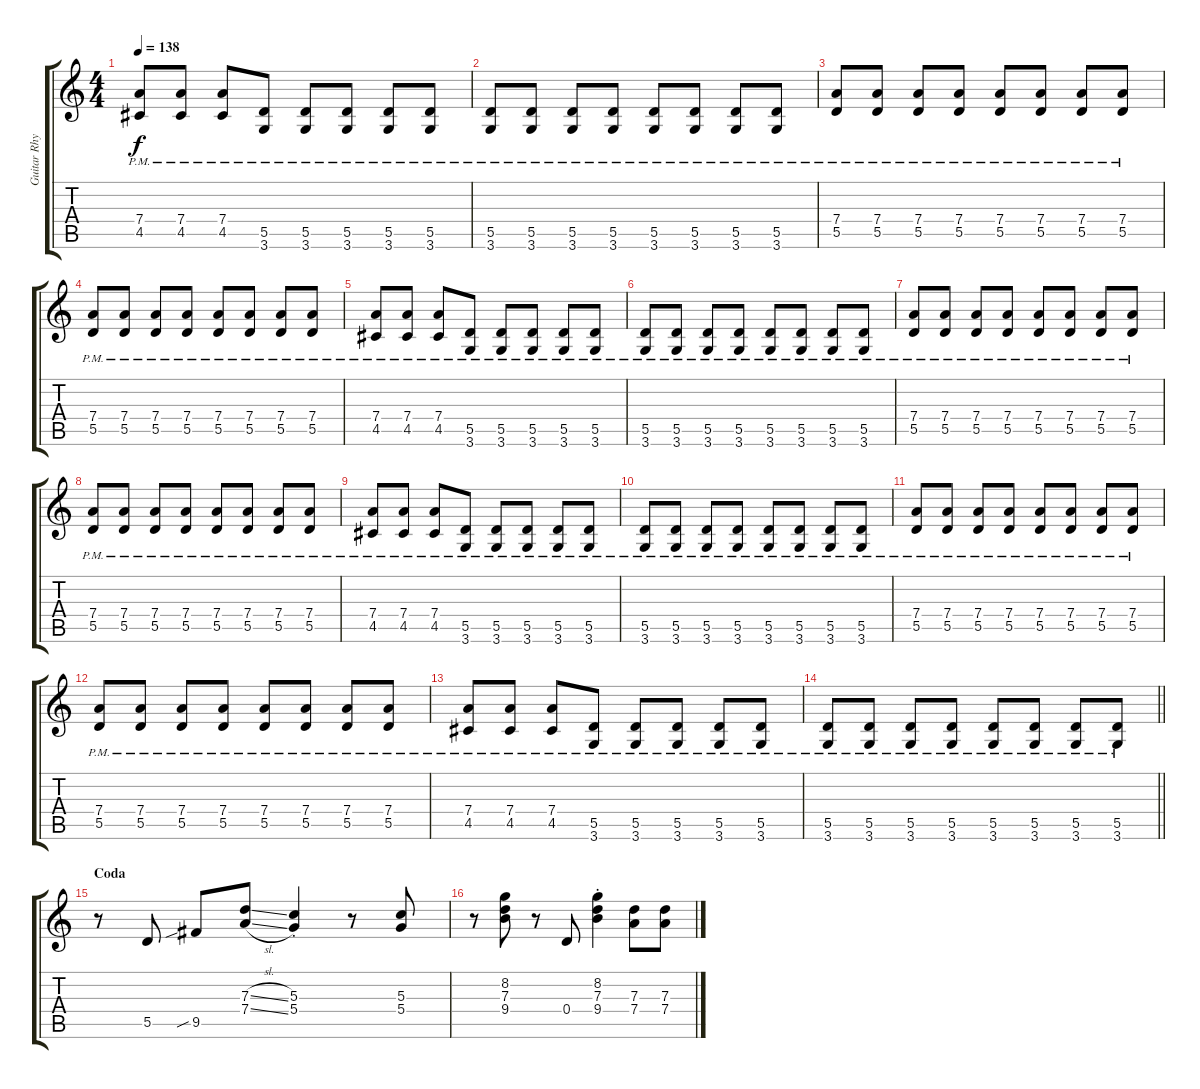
\track ("Guitar Rhythm" "Guitar Rhy") {instrument overdrivenguitar}
\staff {score tabs}
\tuning (E4 B3 G3 D3 A2 E2) {hide}
\ts (4 4)
\tempo 138
\clef g2
\ks c
(7.4{pm} 4.5{pm}).8{dy f} (7.4{pm} 4.5{pm}).8 (7.4{pm} 4.5{pm}).8 (5.5{pm} 3.6{pm}).8 (5.5{pm} 3.6{pm}).8 (5.5{pm} 3.6{pm}).8 (5.5{pm} 3.6{pm}).8 (5.5{pm} 3.6{pm}).8 |
(5.5{pm} 3.6{pm}).8 (5.5{pm} 3.6{pm}).8 (5.5{pm} 3.6{pm}).8 (5.5{pm} 3.6{pm}).8 (5.5{pm} 3.6{pm}).8 (5.5{pm} 3.6{pm}).8 (5.5{pm} 3.6{pm}).8 (5.5{pm} 3.6{pm}).8 |
(7.4{pm} 5.5{pm}).8 (7.4{pm} 5.5{pm}).8 (7.4{pm} 5.5{pm}).8 (7.4{pm} 5.5{pm}).8 (7.4{pm} 5.5{pm}).8 (7.4{pm} 5.5{pm}).8 (7.4{pm} 5.5{pm}).8 (7.4{pm} 5.5{pm}).8 |
(7.4{pm} 5.5{pm}).8 (7.4{pm} 5.5{pm}).8 (7.4{pm} 5.5{pm}).8 (7.4{pm} 5.5{pm}).8 (7.4{pm} 5.5{pm}).8 (7.4{pm} 5.5{pm}).8 (7.4{pm} 5.5{pm}).8 (7.4{pm} 5.5{pm}).8 |
(7.4{pm} 4.5{pm}).8 (7.4{pm} 4.5{pm}).8 (7.4{pm} 4.5{pm}).8 (5.5{pm} 3.6{pm}).8 (5.5{pm} 3.6{pm}).8 (5.5{pm} 3.6{pm}).8 (5.5{pm} 3.6{pm}).8 (5.5{pm} 3.6{pm}).8 |
(5.5{pm} 3.6{pm}).8 (5.5{pm} 3.6{pm}).8 (5.5{pm} 3.6{pm}).8 (5.5{pm} 3.6{pm}).8 (5.5{pm} 3.6{pm}).8 (5.5{pm} 3.6{pm}).8 (5.5{pm} 3.6{pm}).8 (5.5{pm} 3.6{pm}).8 |
(7.4{pm} 5.5{pm}).8 (7.4{pm} 5.5{pm}).8 (7.4{pm} 5.5{pm}).8 (7.4{pm} 5.5{pm}).8 (7.4{pm} 5.5{pm}).8 (7.4{pm} 5.5{pm}).8 (7.4{pm} 5.5{pm}).8 (7.4{pm} 5.5{pm}).8 |
(7.4{pm} 5.5{pm}).8 (7.4{pm} 5.5{pm}).8 (7.4{pm} 5.5{pm}).8 (7.4{pm} 5.5{pm}).8 (7.4{pm} 5.5{pm}).8 (7.4{pm} 5.5{pm}).8 (7.4{pm} 5.5{pm}).8 (7.4{pm} 5.5{pm}).8 |
(7.4{pm} 4.5{pm}).8 (7.4{pm} 4.5{pm}).8 (7.4{pm} 4.5{pm}).8 (5.5{pm} 3.6{pm}).8 (5.5{pm} 3.6{pm}).8 (5.5{pm} 3.6{pm}).8 (5.5{pm} 3.6{pm}).8 (5.5{pm} 3.6{pm}).8 |
(5.5{pm} 3.6{pm}).8 (5.5{pm} 3.6{pm}).8 (5.5{pm} 3.6{pm}).8 (5.5{pm} 3.6{pm}).8 (5.5{pm} 3.6{pm}).8 (5.5{pm} 3.6{pm}).8 (5.5{pm} 3.6{pm}).8 (5.5{pm} 3.6{pm}).8 |
(7.4{pm} 5.5{pm}).8 (7.4{pm} 5.5{pm}).8 (7.4{pm} 5.5{pm}).8 (7.4{pm} 5.5{pm}).8 (7.4{pm} 5.5{pm}).8 (7.4{pm} 5.5{pm}).8 (7.4{pm} 5.5{pm}).8 (7.4{pm} 5.5{pm}).8 |
(7.4{pm} 5.5{pm}).8 (7.4{pm} 5.5{pm}).8 (7.4{pm} 5.5{pm}).8 (7.4{pm} 5.5{pm}).8 (7.4{pm} 5.5{pm}).8 (7.4{pm} 5.5{pm}).8 (7.4{pm} 5.5{pm}).8 (7.4{pm} 5.5{pm}).8 |
(7.4{pm} 4.5{pm}).8 (7.4{pm} 4.5{pm}).8 (7.4{pm} 4.5{pm}).8 (5.5{pm} 3.6{pm}).8 (5.5{pm} 3.6{pm}).8 (5.5{pm} 3.6{pm}).8 (5.5{pm} 3.6{pm}).8 (5.5{pm} 3.6{pm}).8 |
\barLineRight lightlight
(5.5{pm} 3.6{pm}).8 (5.5{pm} 3.6{pm}).8 (5.5{pm} 3.6{pm}).8 (5.5{pm} 3.6{pm}).8 (5.5{pm} 3.6{pm}).8 (5.5{pm} 3.6{pm}).8 (5.5{pm} 3.6{pm}).8 (5.5{pm} 3.6{pm}).8 |
\section ("" "Coda")
r.8 5.5.8 9.5{sib}.8 (7.3{sl} 7.4{sl}).8 (5.3{st} 5.4{st}).4 r.8 (5.3 5.4).8 |
r.8 (8.2 7.3 9.4).8 r.8 0.4.8 (8.2{st} 7.3{st} 9.4{st}).4 (7.3 7.4).8 (7.3 7.4).8
